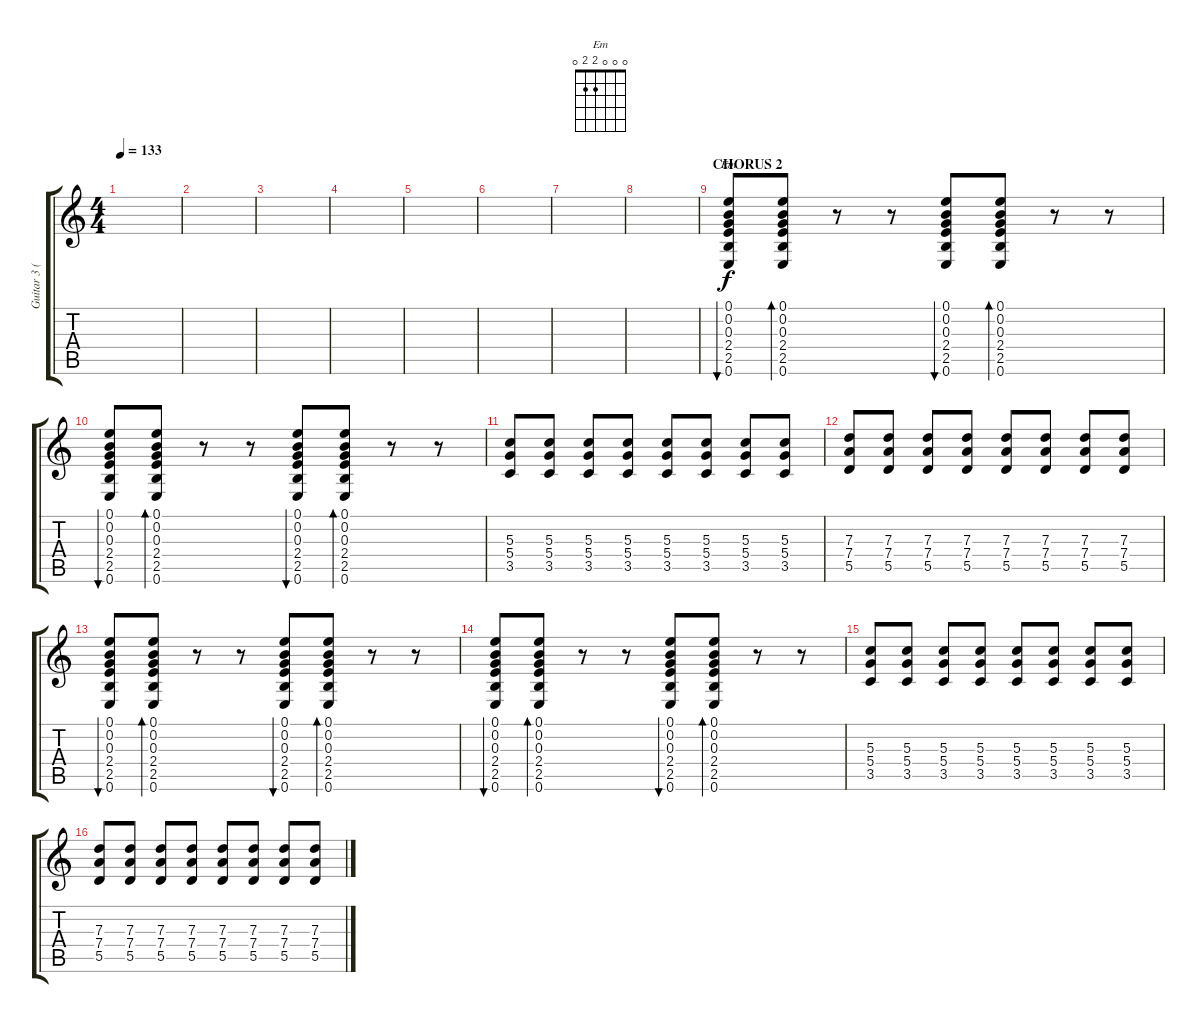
\track ("Guitar 3 (Distorted)" "Guitar 3 (") {instrument distortionguitar}
\staff {score tabs}
\tuning (E4 B3 G3 D3 A2 E2) {hide}
\chord ("Em" 0 0 0 2 2 0)
\ts (4 4)
\tempo 133
\clef g2
\ks c
|
|
|
|
|
|
|
|
\section ("" "CHORUS 2")
(0.1 0.2 0.3 2.4 2.5 0.6).8{bu 60 ch "Em"} (0.1 0.2 0.3 2.4 2.5 0.6).8{bd 60} r.8 r.8 (0.1 0.2 0.3 2.4 2.5 0.6).8{bu 60} (0.1 0.2 0.3 2.4 2.5 0.6).8{bd 60} r.8 r.8 |
(0.1 0.2 0.3 2.4 2.5 0.6).8{bu 60} (0.1 0.2 0.3 2.4 2.5 0.6).8{bd 60} r.8 r.8 (0.1 0.2 0.3 2.4 2.5 0.6).8{bu 60} (0.1 0.2 0.3 2.4 2.5 0.6).8{bd 60} r.8 r.8 |
(5.3 5.4 3.5).8 (5.3 5.4 3.5).8 (5.3 5.4 3.5).8 (5.3 5.4 3.5).8 (5.3 5.4 3.5).8 (5.3 5.4 3.5).8 (5.3 5.4 3.5).8 (5.3 5.4 3.5).8 |
(7.3 7.4 5.5).8 (7.3 7.4 5.5).8 (7.3 7.4 5.5).8 (7.3 7.4 5.5).8 (7.3 7.4 5.5).8 (7.3 7.4 5.5).8 (7.3 7.4 5.5).8 (7.3 7.4 5.5).8 |
(0.1 0.2 0.3 2.4 2.5 0.6).8{bu 60} (0.1 0.2 0.3 2.4 2.5 0.6).8{bd 60} r.8 r.8 (0.1 0.2 0.3 2.4 2.5 0.6).8{bu 60} (0.1 0.2 0.3 2.4 2.5 0.6).8{bd 60} r.8 r.8 |
(0.1 0.2 0.3 2.4 2.5 0.6).8{bu 60} (0.1 0.2 0.3 2.4 2.5 0.6).8{bd 60} r.8 r.8 (0.1 0.2 0.3 2.4 2.5 0.6).8{bu 60} (0.1 0.2 0.3 2.4 2.5 0.6).8{bd 60} r.8 r.8 |
(5.3 5.4 3.5).8 (5.3 5.4 3.5).8 (5.3 5.4 3.5).8 (5.3 5.4 3.5).8 (5.3 5.4 3.5).8 (5.3 5.4 3.5).8 (5.3 5.4 3.5).8 (5.3 5.4 3.5).8 |
(7.3 7.4 5.5).8 (7.3 7.4 5.5).8 (7.3 7.4 5.5).8 (7.3 7.4 5.5).8 (7.3 7.4 5.5).8 (7.3 7.4 5.5).8 (7.3 7.4 5.5).8 (7.3 7.4 5.5).8
